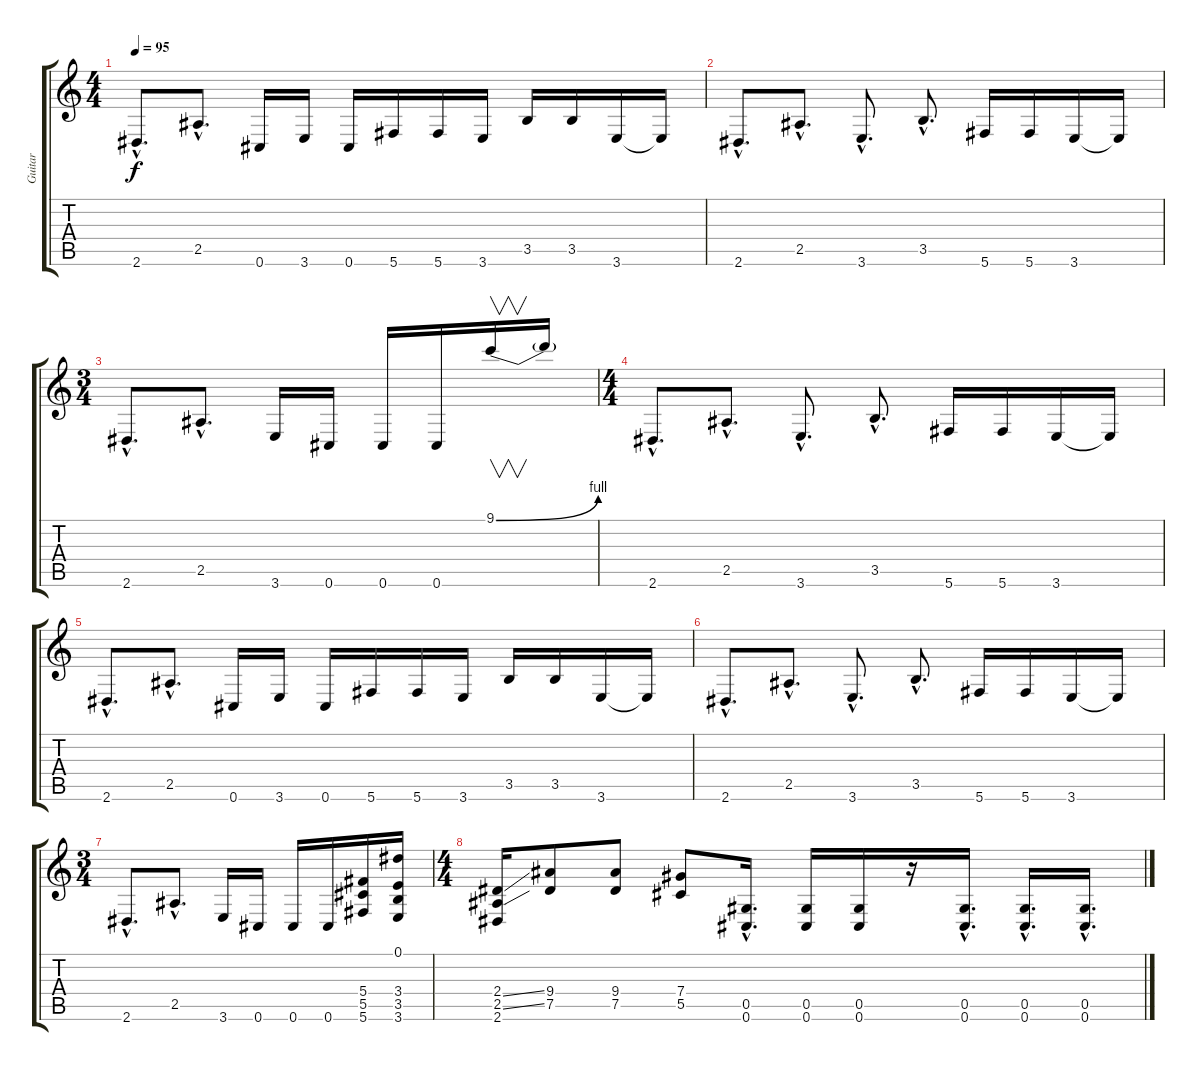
\track ("Guitar" "Guitar") {instrument distortionguitar}
\staff {score tabs}
\tuning (Eb4 Bb3 Gb3 Db3 Ab2 Db2) {hide}
\ts (4 4)
\tempo 95
\clef g2
\ks c
2.6{hac}.8{d dy f} 2.5{hac}.8{d} 0.6.16 3.6.16 0.6.16 5.6.16 5.6.16 3.6.16 3.5.16 3.5.16 3.6.16 3.6{t}.16 |
2.6{hac}.8{d} 2.5{hac}.8{d} 3.6{hac}.8{d} 3.5{hac}.8{d} 5.6.16 5.6.16 3.6.16 3.6{t}.16 |
\ts (3 4)
2.6{hac}.8{d} 2.5{hac}.8{d} 3.6.16 0.6.16 0.6.16 0.6.16 9.1{be (bend 0 0 60 4)}.16{v} 9.1{t}.16 |
\ts (4 4)
2.6{hac}.8{d} 2.5{hac}.8{d} 3.6{hac}.8{d} 3.5{hac}.8{d} 5.6.16 5.6.16 3.6.16 3.6{t}.16 |
2.6{hac}.8{d} 2.5{hac}.8{d} 0.6.16 3.6.16 0.6.16 5.6.16 5.6.16 3.6.16 3.5.16 3.5.16 3.6.16 3.6{t}.16 |
2.6{hac}.8{d} 2.5{hac}.8{d} 3.6{hac}.8{d} 3.5{hac}.8{d} 5.6.16 5.6.16 3.6.16 3.6{t}.16 |
\ts (3 4)
2.6{hac}.8{d} 2.5{hac}.8{d} 3.6.16 0.6.16 0.6.16 0.6.16 (5.4 5.5 5.6).16 (0.1 3.4 3.5 3.6).16 |
\ts (4 4)
(2.4{ss} 2.5{ss} 2.6).16 (9.4 7.5).8 (9.4 7.5).8 (7.4 5.5).8 (0.5{hac} 0.6{hac}).16{d} (0.5 0.6).16 (0.5 0.6).16 r.16 (0.5{hac} 0.6{hac}).16{d} (0.5{hac} 0.6{hac}).16{d} (0.5{hac} 0.6{hac}).16{d}
